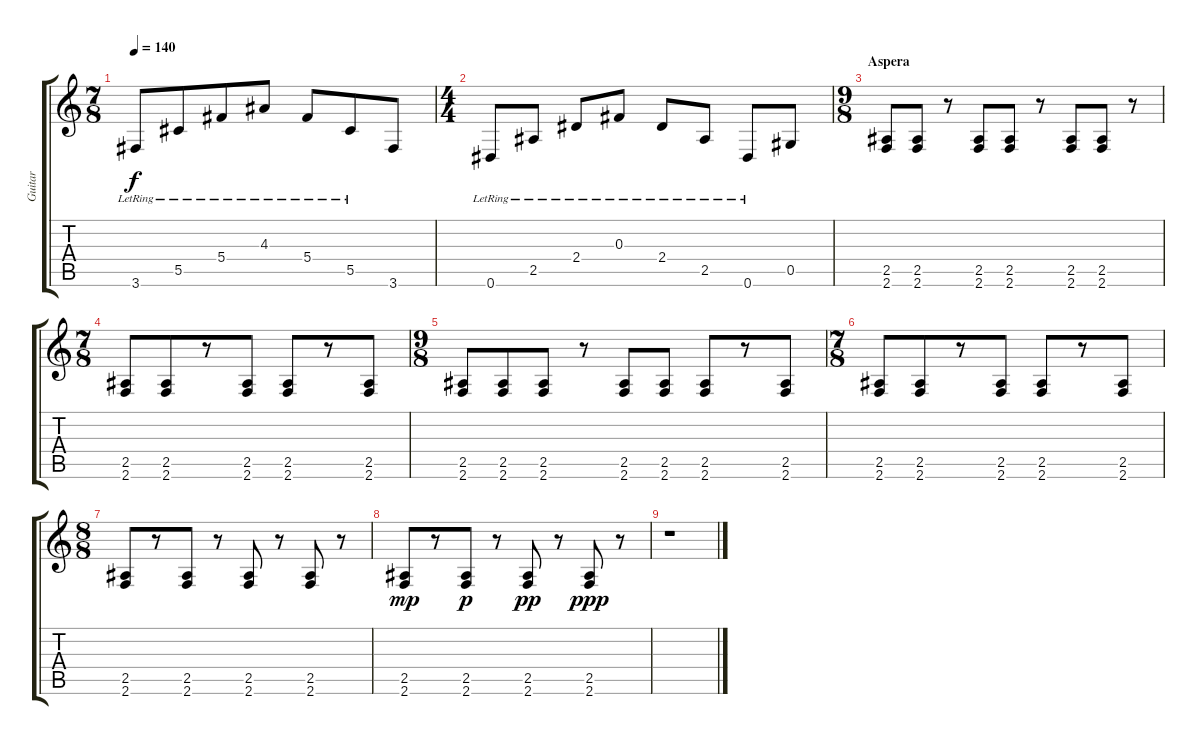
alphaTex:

\track ("Guitar" "Guitar") {instrument distortionguitar}
\staff {score tabs}
\tuning (Eb4 Bb3 Gb3 Db3 Ab2 Eb2) {hide}
\ts (7 8)
\tempo 140
\clef g2
\ks c
3.6{lr}.8{dy f} 5.5{lr}.8 5.4{lr}.8 4.3{lr}.8 5.4{lr}.8 5.5{lr}.8 3.6.8 |
\ts (4 4)
0.6{lr}.8 2.5{lr}.8 2.4{lr}.8 0.3{lr}.8 2.4{lr}.8 2.5{lr}.8 0.6{lr}.8 0.5.8 |
\ts (9 8)
\section ("" "Aspera")
(2.5 2.6).8{volume 14 balance 0 instrument distortionguitar} (2.5 2.6).8 r.8 (2.5 2.6).8 (2.5 2.6).8 r.8 (2.5 2.6).8 (2.5 2.6).8 r.8 |
\ts (7 8)
(2.5 2.6).8 (2.5 2.6).8 r.8 (2.5 2.6).8 (2.5 2.6).8 r.8 (2.5 2.6).8 |
\ts (9 8)
(2.5 2.6).8 (2.5 2.6).8 (2.5 2.6).8 r.8 (2.5 2.6).8 (2.5 2.6).8 (2.5 2.6).8 r.8 (2.5 2.6).8 |
\ts (7 8)
(2.5 2.6).8 (2.5 2.6).8 r.8 (2.5 2.6).8 (2.5 2.6).8 r.8 (2.5 2.6).8 |
\ts (8 8)
(2.5 2.6).8 r.8 (2.5 2.6).8 r.8 (2.5 2.6).8 r.8 (2.5 2.6).8 r.8 |
(2.5 2.6).8{dy mp} r.8 (2.5 2.6).8{dy p} r.8 (2.5 2.6).8{dy pp} r.8 (2.5 2.6).8{dy ppp} r.8 |
r.1
